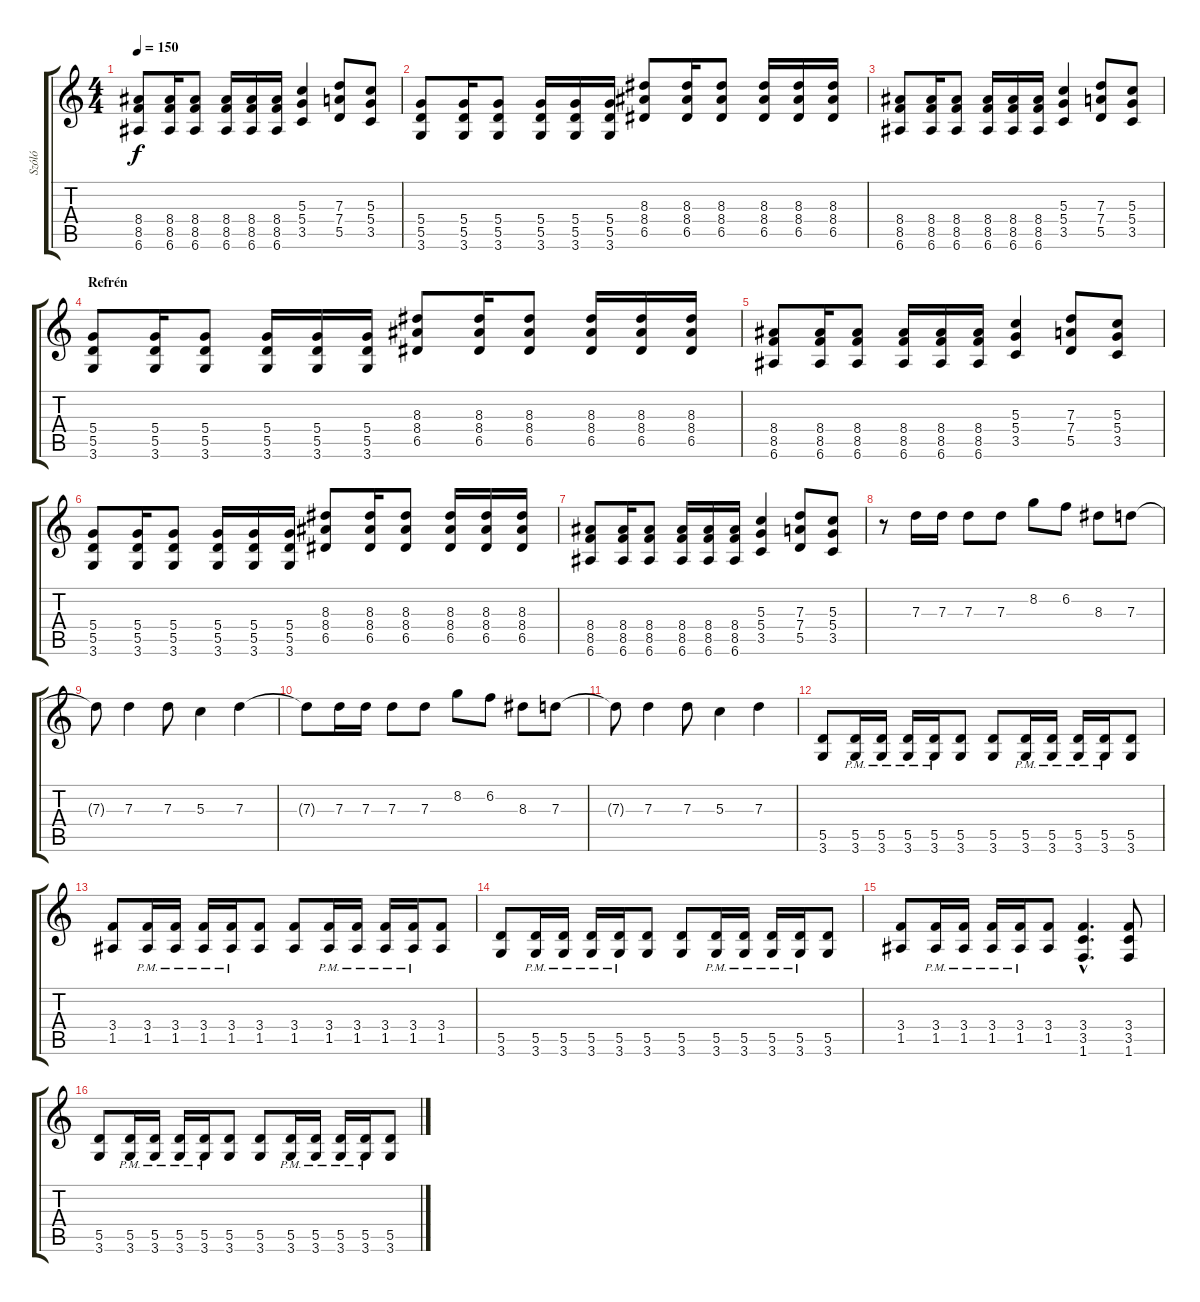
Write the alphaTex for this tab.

\track ("Szóló" "Szóló") {instrument distortionguitar}
\staff {score tabs}
\tuning (E4 B3 G3 D3 A2 E2) {hide}
\ts (4 4)
\tempo 150
\clef g2
\ks c
(8.4 8.5 6.6).8{dy f} (8.4 8.5 6.6).16 (8.4 8.5 6.6).8 (8.4 8.5 6.6).16 (8.4 8.5 6.6).16 (8.4 8.5 6.6).16 (5.3 5.4 3.5).4 (7.3 7.4 5.5).8 (5.3 5.4 3.5).8 |
(5.4 5.5 3.6).8 (5.4 5.5 3.6).16 (5.4 5.5 3.6).8 (5.4 5.5 3.6).16 (5.4 5.5 3.6).16 (5.4 5.5 3.6).16 (8.3 8.4 6.5).8 (8.3 8.4 6.5).16 (8.3 8.4 6.5).8 (8.3 8.4 6.5).16 (8.3 8.4 6.5).16 (8.3 8.4 6.5).16 |
(8.4 8.5 6.6).8 (8.4 8.5 6.6).16 (8.4 8.5 6.6).8 (8.4 8.5 6.6).16 (8.4 8.5 6.6).16 (8.4 8.5 6.6).16 (5.3 5.4 3.5).4 (7.3 7.4 5.5).8 (5.3 5.4 3.5).8 |
\section ("" "Refrén")
(5.4 5.5 3.6).8 (5.4 5.5 3.6).16 (5.4 5.5 3.6).8 (5.4 5.5 3.6).16 (5.4 5.5 3.6).16 (5.4 5.5 3.6).16 (8.3 8.4 6.5).8 (8.3 8.4 6.5).16 (8.3 8.4 6.5).8 (8.3 8.4 6.5).16 (8.3 8.4 6.5).16 (8.3 8.4 6.5).16 |
(8.4 8.5 6.6).8 (8.4 8.5 6.6).16 (8.4 8.5 6.6).8 (8.4 8.5 6.6).16 (8.4 8.5 6.6).16 (8.4 8.5 6.6).16 (5.3 5.4 3.5).4 (7.3 7.4 5.5).8 (5.3 5.4 3.5).8 |
(5.4 5.5 3.6).8 (5.4 5.5 3.6).16 (5.4 5.5 3.6).8 (5.4 5.5 3.6).16 (5.4 5.5 3.6).16 (5.4 5.5 3.6).16 (8.3 8.4 6.5).8 (8.3 8.4 6.5).16 (8.3 8.4 6.5).8 (8.3 8.4 6.5).16 (8.3 8.4 6.5).16 (8.3 8.4 6.5).16 |
(8.4 8.5 6.6).8 (8.4 8.5 6.6).16 (8.4 8.5 6.6).8 (8.4 8.5 6.6).16 (8.4 8.5 6.6).16 (8.4 8.5 6.6).16 (5.3 5.4 3.5).4 (7.3 7.4 5.5).8 (5.3 5.4 3.5).8 |
r.8{volume 10} 7.3.16 7.3.16 7.3.8 7.3.8 8.2.8 6.2.8 8.3.8 7.3.8 |
7.3{t}.8 7.3.4 7.3.8 5.3.4 7.3.4 |
7.3{t}.8 7.3.16 7.3.16 7.3.8 7.3.8 8.2.8 6.2.8 8.3.8 7.3.8 |
7.3{t}.8 7.3.4 7.3.8 5.3.4 7.3.4 |
(5.5 3.6).8{volume 9} (5.5 3.6{pm}).16 (5.5 3.6{pm}).16 (5.5 3.6{pm}).16 (5.5 3.6{pm}).16 (5.5 3.6).8 (5.5 3.6).8 (5.5 3.6{pm}).16 (5.5 3.6{pm}).16 (5.5 3.6{pm}).16 (5.5 3.6{pm}).16 (5.5 3.6).8 |
(3.4 1.5).8 (3.4 1.5{pm}).16 (3.4 1.5{pm}).16 (3.4 1.5{pm}).16 (3.4 1.5{pm}).16 (3.4 1.5).8 (3.4 1.5).8 (3.4 1.5{pm}).16 (3.4 1.5{pm}).16 (3.4 1.5{pm}).16 (3.4 1.5{pm}).16 (3.4 1.5).8 |
(5.5 3.6).8 (5.5 3.6{pm}).16 (5.5 3.6{pm}).16 (5.5 3.6{pm}).16 (5.5 3.6{pm}).16 (5.5 3.6).8 (5.5 3.6).8 (5.5 3.6{pm}).16 (5.5 3.6{pm}).16 (5.5 3.6{pm}).16 (5.5 3.6{pm}).16 (5.5 3.6).8 |
(3.4 1.5).8 (3.4 1.5{pm}).16 (3.4 1.5{pm}).16 (3.4 1.5{pm}).16 (3.4 1.5{pm}).16 (3.4 1.5).8 (3.4{hac} 3.5{hac} 1.6{hac}).4{d} (3.4 3.5 1.6).8 |
(5.5 3.6).8{volume 9} (5.5 3.6{pm}).16 (5.5 3.6{pm}).16 (5.5 3.6{pm}).16 (5.5 3.6{pm}).16 (5.5 3.6).8 (5.5 3.6).8 (5.5 3.6{pm}).16 (5.5 3.6{pm}).16 (5.5 3.6{pm}).16 (5.5 3.6{pm}).16 (5.5 3.6).8
